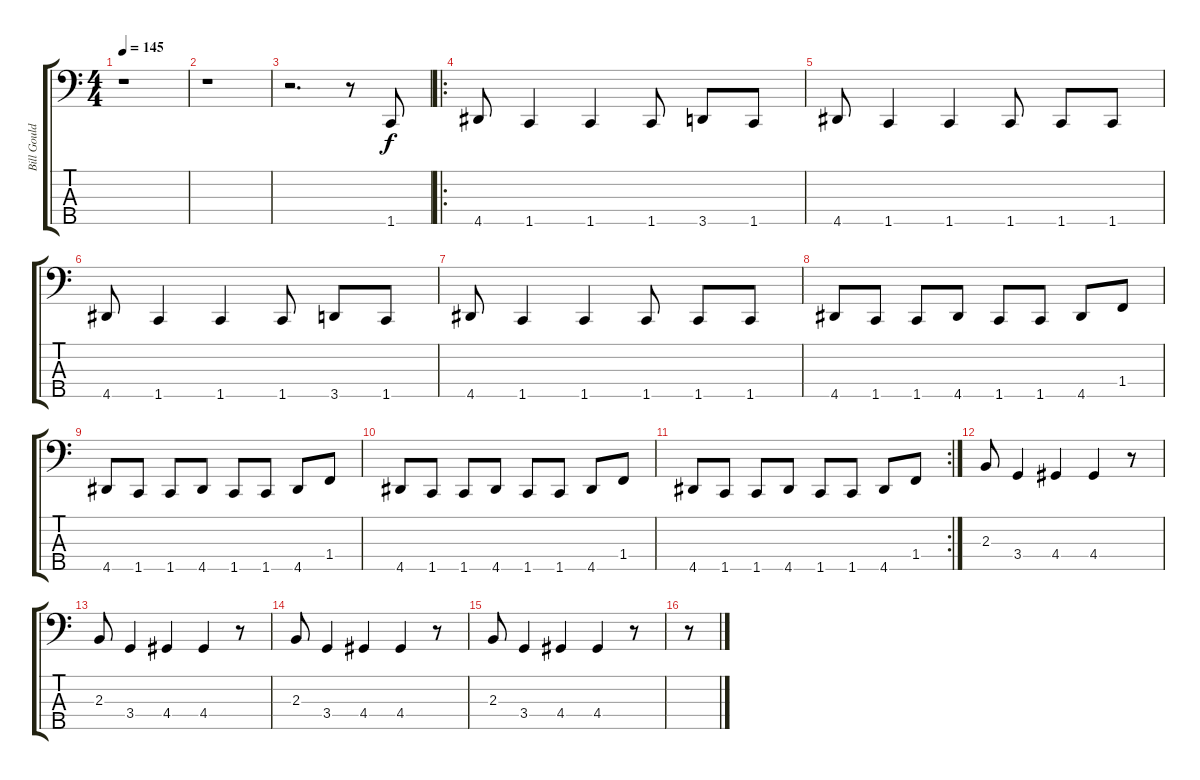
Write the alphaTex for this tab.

\track ("Bill Gould" "Bill Gould") {instrument electricbasspick}
\staff {score tabs}
\tuning (G2 D2 A1 E1 B0) {hide}
\ts (4 4)
\tempo 145
\clef f4
\ks c
r.1{dy f} |
r.1 |
r.2{d} r.8 1.5.8 |
\ro
4.5.8 1.5.4 1.5.4 1.5.8 3.5.8 1.5.8 |
4.5.8 1.5.4 1.5.4 1.5.8 1.5.8 1.5.8 |
4.5.8 1.5.4 1.5.4 1.5.8 3.5.8 1.5.8 |
4.5.8 1.5.4 1.5.4 1.5.8 1.5.8 1.5.8 |
4.5.8 1.5.8 1.5.8 4.5.8 1.5.8 1.5.8 4.5.8 1.4.8 |
4.5.8 1.5.8 1.5.8 4.5.8 1.5.8 1.5.8 4.5.8 1.4.8 |
4.5.8 1.5.8 1.5.8 4.5.8 1.5.8 1.5.8 4.5.8 1.4.8 |
\rc 2
4.5.8 1.5.8 1.5.8 4.5.8 1.5.8 1.5.8 4.5.8 1.4.8 |
2.3.8 3.4.4 4.4.4 4.4.4 r.8 |
2.3.8 3.4.4 4.4.4 4.4.4 r.8 |
2.3.8 3.4.4 4.4.4 4.4.4 r.8 |
2.3.8 3.4.4 4.4.4 4.4.4 r.8 |
r.8
